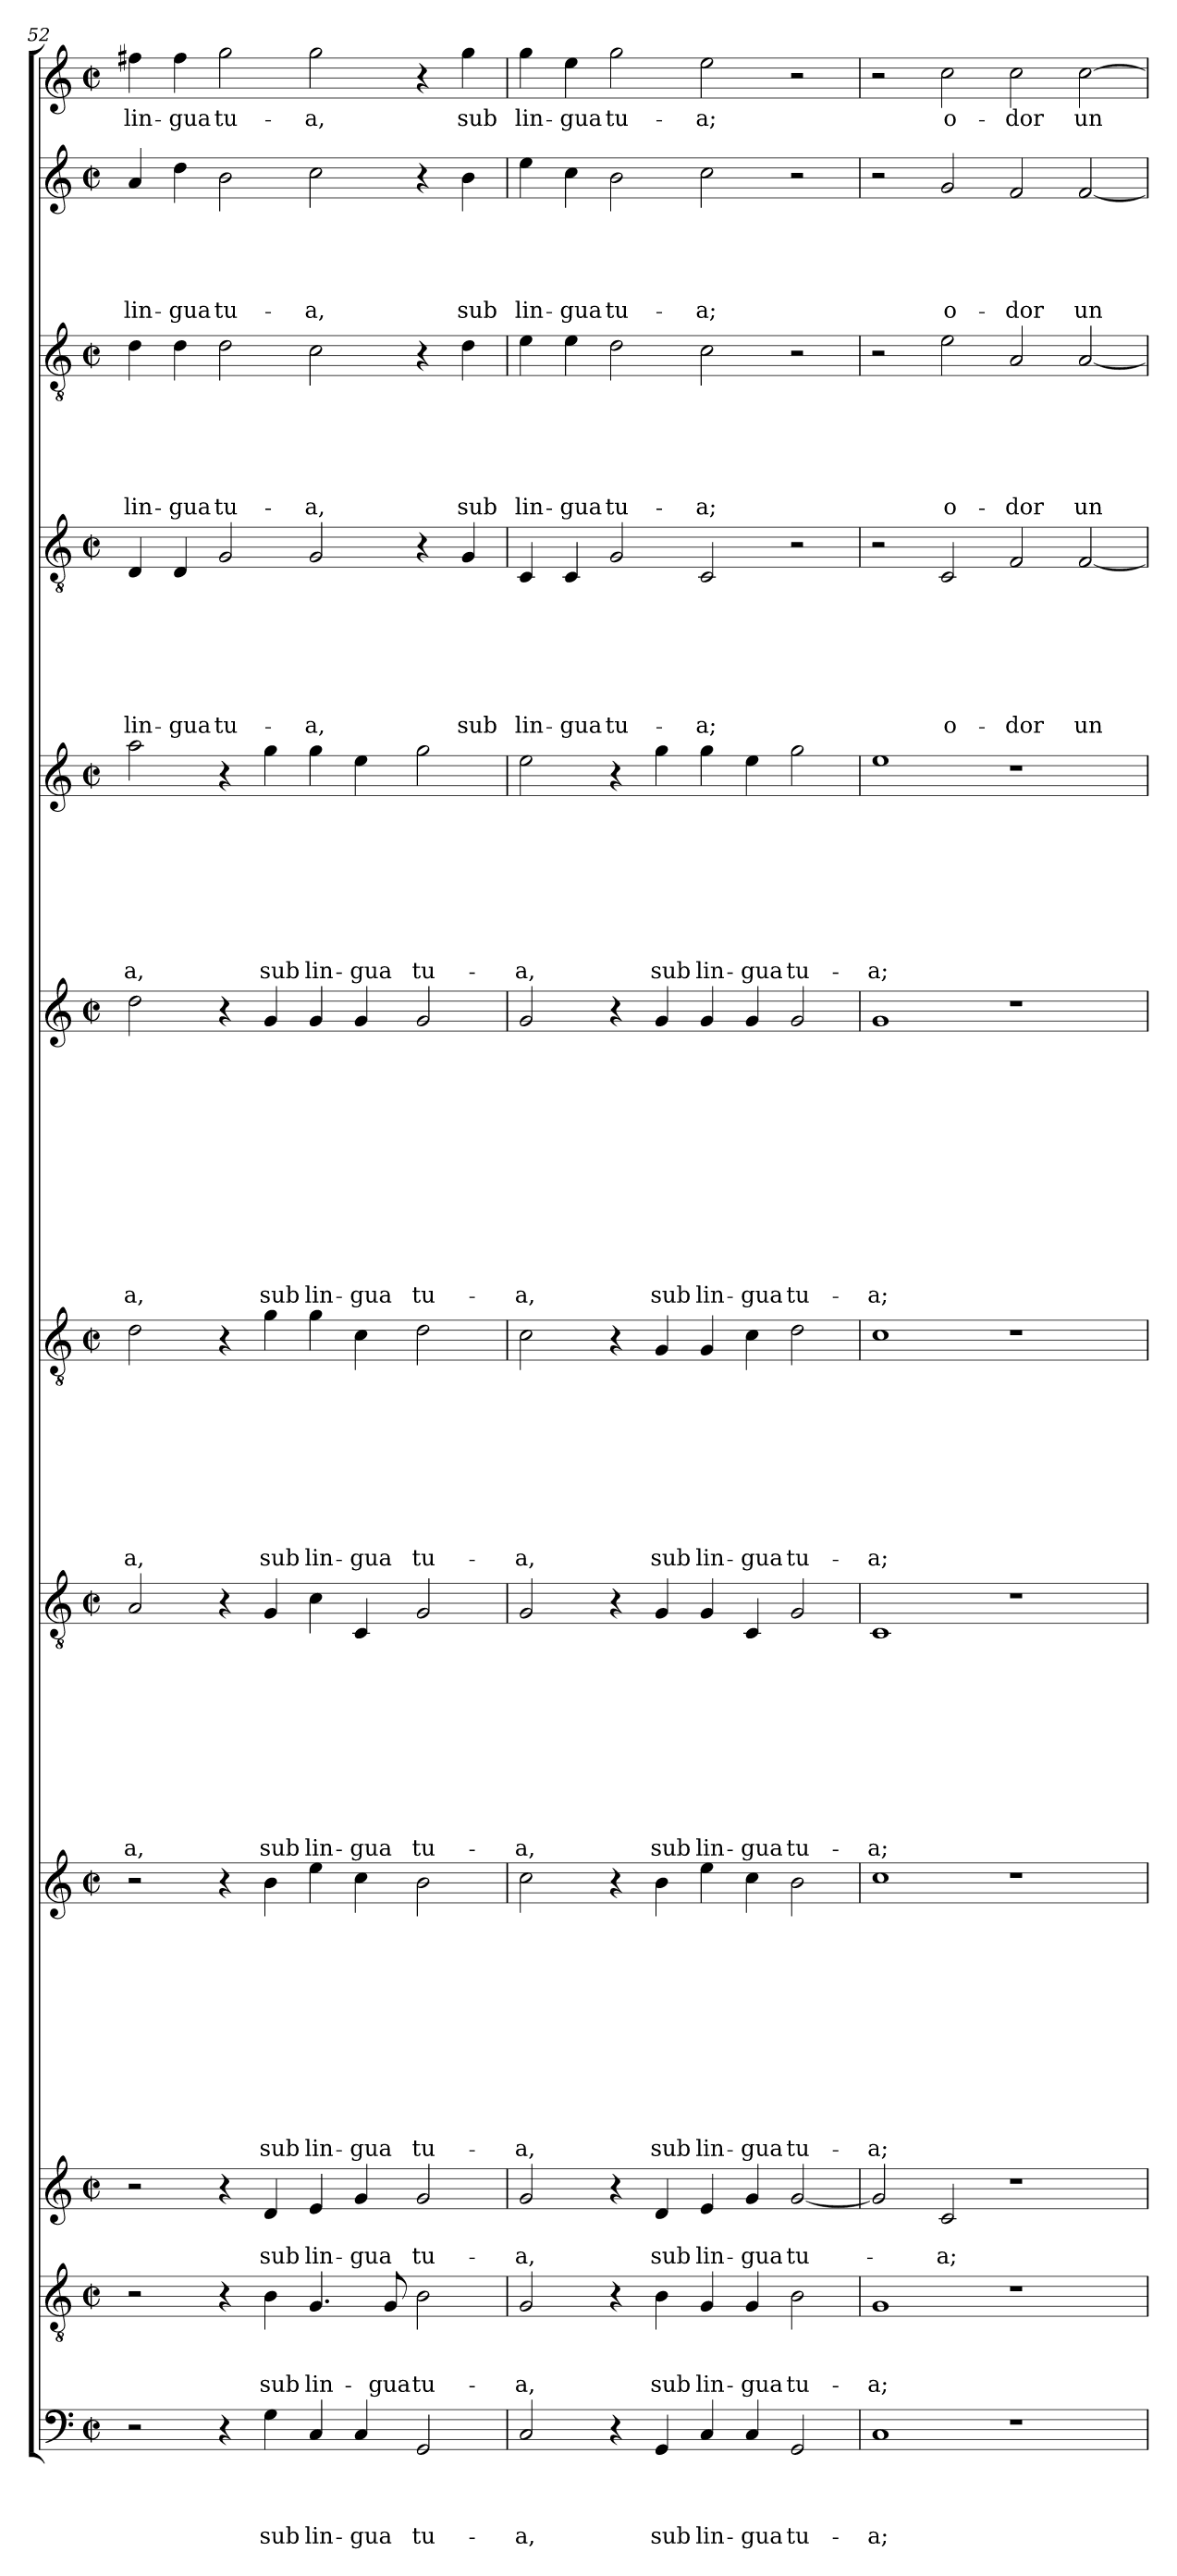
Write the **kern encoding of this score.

**kern	**text	**text	**text	**text	**kern	**text	**text	**text	**kern	**text	**text	**kern	**text	**text	**text	**text	**text	**text	**text	**text	**text	**text	**text	**kern	**text	**text	**text	**text	**text	**text	**text	**text	**text	**text	**kern	**text	**text	**text	**text	**text	**text	**text	**text	**text	**kern	**text	**text	**text	**text	**text	**text	**text	**text	**text	**text	**text	**text	**kern	**text	**text	**text	**text	**text	**text	**text	**text	**kern	**text	**text	**text	**text	**text	**text	**text	**kern	**text	**text	**text	**text	**text	**text	**kern	**text	**text	**text	**text	**text	**kern	**text
*part12	*part12	*part12	*part12	*part12	*part11	*part11	*part11	*part11	*part10	*part10	*part10	*part9	*part9	*part9	*part9	*part9	*part9	*part9	*part9	*part9	*part9	*part9	*part9	*part8	*part8	*part8	*part8	*part8	*part8	*part8	*part8	*part8	*part8	*part8	*part7	*part7	*part7	*part7	*part7	*part7	*part7	*part7	*part7	*part7	*part6	*part6	*part6	*part6	*part6	*part6	*part6	*part6	*part6	*part6	*part6	*part6	*part6	*part5	*part5	*part5	*part5	*part5	*part5	*part5	*part5	*part5	*part4	*part4	*part4	*part4	*part4	*part4	*part4	*part4	*part3	*part3	*part3	*part3	*part3	*part3	*part3	*part2	*part2	*part2	*part2	*part2	*part2	*part1	*part1
*staff12	*staff12	*staff12	*staff12	*staff12	*staff11	*staff11	*staff11	*staff11	*staff10	*staff10	*staff10	*staff9	*staff9	*staff9	*staff9	*staff9	*staff9	*staff9	*staff9	*staff9	*staff9	*staff9	*staff9	*staff8	*staff8	*staff8	*staff8	*staff8	*staff8	*staff8	*staff8	*staff8	*staff8	*staff8	*staff7	*staff7	*staff7	*staff7	*staff7	*staff7	*staff7	*staff7	*staff7	*staff7	*staff6	*staff6	*staff6	*staff6	*staff6	*staff6	*staff6	*staff6	*staff6	*staff6	*staff6	*staff6	*staff6	*staff5	*staff5	*staff5	*staff5	*staff5	*staff5	*staff5	*staff5	*staff5	*staff4	*staff4	*staff4	*staff4	*staff4	*staff4	*staff4	*staff4	*staff3	*staff3	*staff3	*staff3	*staff3	*staff3	*staff3	*staff2	*staff2	*staff2	*staff2	*staff2	*staff2	*staff1	*staff1
*clefF4	*	*	*	*	*clefGv2	*	*	*	*clefG2	*	*	*clefG2	*	*	*	*	*	*	*	*	*	*	*	*clefGv2	*	*	*	*	*	*	*	*	*	*	*clefGv2	*	*	*	*	*	*	*	*	*	*clefG2	*	*	*	*	*	*	*	*	*	*	*	*	*clefG2	*	*	*	*	*	*	*	*	*clefGv2	*	*	*	*	*	*	*	*clefGv2	*	*	*	*	*	*	*clefG2	*	*	*	*	*	*clefG2	*
*k[]	*	*	*	*	*k[]	*	*	*	*k[]	*	*	*k[]	*	*	*	*	*	*	*	*	*	*	*	*k[]	*	*	*	*	*	*	*	*	*	*	*k[]	*	*	*	*	*	*	*	*	*	*k[]	*	*	*	*	*	*	*	*	*	*	*	*	*k[]	*	*	*	*	*	*	*	*	*k[]	*	*	*	*	*	*	*	*k[]	*	*	*	*	*	*	*k[]	*	*	*	*	*	*k[]	*
*C:	*	*	*	*	*C:	*	*	*	*C:	*	*	*C:	*	*	*	*	*	*	*	*	*	*	*	*C:	*	*	*	*	*	*	*	*	*	*	*C:	*	*	*	*	*	*	*	*	*	*C:	*	*	*	*	*	*	*	*	*	*	*	*	*C:	*	*	*	*	*	*	*	*	*C:	*	*	*	*	*	*	*	*C:	*	*	*	*	*	*	*C:	*	*	*	*	*	*C:	*
*M2/2	*	*	*	*	*M2/2	*	*	*	*M2/2	*	*	*M2/2	*	*	*	*	*	*	*	*	*	*	*	*M2/2	*	*	*	*	*	*	*	*	*	*	*M2/2	*	*	*	*	*	*	*	*	*	*M2/2	*	*	*	*	*	*	*	*	*	*	*	*	*M2/2	*	*	*	*	*	*	*	*	*M2/2	*	*	*	*	*	*	*	*M2/2	*	*	*	*	*	*	*M2/2	*	*	*	*	*	*M2/2	*
*met(c|)	*	*	*	*	*met(c|)	*	*	*	*met(c|)	*	*	*met(c|)	*	*	*	*	*	*	*	*	*	*	*	*met(c|)	*	*	*	*	*	*	*	*	*	*	*met(c|)	*	*	*	*	*	*	*	*	*	*met(c|)	*	*	*	*	*	*	*	*	*	*	*	*	*met(c|)	*	*	*	*	*	*	*	*	*met(c|)	*	*	*	*	*	*	*	*met(c|)	*	*	*	*	*	*	*met(c|)	*	*	*	*	*	*met(c|)	*
=52	=52	=52	=52	=52	=52	=52	=52	=52	=52	=52	=52	=52	=52	=52	=52	=52	=52	=52	=52	=52	=52	=52	=52	=52	=52	=52	=52	=52	=52	=52	=52	=52	=52	=52	=52	=52	=52	=52	=52	=52	=52	=52	=52	=52	=52	=52	=52	=52	=52	=52	=52	=52	=52	=52	=52	=52	=52	=52	=52	=52	=52	=52	=52	=52	=52	=52	=52	=52	=52	=52	=52	=52	=52	=52	=52	=52	=52	=52	=52	=52	=52	=52	=52	=52	=52	=52	=52	=52	=52
2r	.	.	.	.	2r	.	.	.	2r	.	.	2r	.	.	.	.	.	.	.	.	.	.	.	2A/	.	.	.	.	.	.	.	.	.	-a,	2d\	.	.	.	.	.	.	.	.	-a,	2dd\	.	.	.	.	.	.	.	.	.	.	.	-a,	2aa\	.	.	.	.	.	.	.	-a,	4D/	.	.	.	.	.	.	lin-	4d\	.	.	.	.	.	lin-	4a/	.	.	.	.	lin-	4ff#X\	lin-
.	.	.	.	.	.	.	.	.	.	.	.	.	.	.	.	.	.	.	.	.	.	.	.	.	.	.	.	.	.	.	.	.	.	.	.	.	.	.	.	.	.	.	.	.	.	.	.	.	.	.	.	.	.	.	.	.	.	.	.	.	.	.	.	.	.	.	4D/	.	.	.	.	.	.	-gua	4d\	.	.	.	.	.	-gua	4dd\	.	.	.	.	-gua	4ff#\	-gua
4r	.	.	.	.	4r	.	.	.	4r	.	.	4r	.	.	.	.	.	.	.	.	.	.	.	4r	.	.	.	.	.	.	.	.	.	.	4r	.	.	.	.	.	.	.	.	.	4r	.	.	.	.	.	.	.	.	.	.	.	.	4r	.	.	.	.	.	.	.	.	2G/	.	.	.	.	.	.	tu-	2d\	.	.	.	.	.	tu-	2b\	.	.	.	.	tu-	2gg\	tu-
4G\	.	.	.	sub	4B\	.	.	sub	4d/	.	sub	4b\	.	.	.	.	.	.	.	.	.	.	sub	4G/	.	.	.	.	.	.	.	.	.	sub	4g\	.	.	.	.	.	.	.	.	sub	4g/	.	.	.	.	.	.	.	.	.	.	.	sub	4gg\	.	.	.	.	.	.	.	sub	.	.	.	.	.	.	.	.	.	.	.	.	.	.	.	.	.	.	.	.	.	.	.
4C/	.	.	.	lin-	4.G/	.	.	lin-	4e/	.	lin-	4ee\	.	.	.	.	.	.	.	.	.	.	lin-	4c\	.	.	.	.	.	.	.	.	.	lin-	4g\	.	.	.	.	.	.	.	.	lin-	4g/	.	.	.	.	.	.	.	.	.	.	.	lin-	4gg\	.	.	.	.	.	.	.	lin-	2G/	.	.	.	.	.	.	-a,	2c\	.	.	.	.	.	-a,	2cc\	.	.	.	.	-a,	2gg\	-a,
4C/	.	.	.	-gua	.	.	.	.	4g/	.	-gua	4cc\	.	.	.	.	.	.	.	.	.	.	-gua	4C/	.	.	.	.	.	.	.	.	.	-gua	4c\	.	.	.	.	.	.	.	.	-gua	4g/	.	.	.	.	.	.	.	.	.	.	.	-gua	4ee\	.	.	.	.	.	.	.	-gua	.	.	.	.	.	.	.	.	.	.	.	.	.	.	.	.	.	.	.	.	.	.	.
.	.	.	.	.	8G/	.	.	-gua	.	.	.	.	.	.	.	.	.	.	.	.	.	.	.	.	.	.	.	.	.	.	.	.	.	.	.	.	.	.	.	.	.	.	.	.	.	.	.	.	.	.	.	.	.	.	.	.	.	.	.	.	.	.	.	.	.	.	.	.	.	.	.	.	.	.	.	.	.	.	.	.	.	.	.	.	.	.	.	.	.
2GG/	.	.	.	tu-	2B\	.	.	tu-	2g/	.	tu-	2b\	.	.	.	.	.	.	.	.	.	.	tu-	2G/	.	.	.	.	.	.	.	.	.	tu-	2d\	.	.	.	.	.	.	.	.	tu-	2g/	.	.	.	.	.	.	.	.	.	.	.	tu-	2gg\	.	.	.	.	.	.	.	tu-	4r	.	.	.	.	.	.	.	4r	.	.	.	.	.	.	4r	.	.	.	.	.	4r	.
.	.	.	.	.	.	.	.	.	.	.	.	.	.	.	.	.	.	.	.	.	.	.	.	.	.	.	.	.	.	.	.	.	.	.	.	.	.	.	.	.	.	.	.	.	.	.	.	.	.	.	.	.	.	.	.	.	.	.	.	.	.	.	.	.	.	.	4G/	.	.	.	.	.	.	sub	4d\	.	.	.	.	.	sub	4b\	.	.	.	.	sub	4gg\	sub
=53	=53	=53	=53	=53	=53	=53	=53	=53	=53	=53	=53	=53	=53	=53	=53	=53	=53	=53	=53	=53	=53	=53	=53	=53	=53	=53	=53	=53	=53	=53	=53	=53	=53	=53	=53	=53	=53	=53	=53	=53	=53	=53	=53	=53	=53	=53	=53	=53	=53	=53	=53	=53	=53	=53	=53	=53	=53	=53	=53	=53	=53	=53	=53	=53	=53	=53	=53	=53	=53	=53	=53	=53	=53	=53	=53	=53	=53	=53	=53	=53	=53	=53	=53	=53	=53	=53	=53	=53	=53
2C/	.	.	.	-a,	2G/	.	.	-a,	2g/	.	-a,	2cc\	.	.	.	.	.	.	.	.	.	.	-a,	2G/	.	.	.	.	.	.	.	.	.	-a,	2c\	.	.	.	.	.	.	.	.	-a,	2g/	.	.	.	.	.	.	.	.	.	.	.	-a,	2ee\	.	.	.	.	.	.	.	-a,	4C/	.	.	.	.	.	.	lin-	4e\	.	.	.	.	.	lin-	4ee\	.	.	.	.	lin-	4gg\	lin-
.	.	.	.	.	.	.	.	.	.	.	.	.	.	.	.	.	.	.	.	.	.	.	.	.	.	.	.	.	.	.	.	.	.	.	.	.	.	.	.	.	.	.	.	.	.	.	.	.	.	.	.	.	.	.	.	.	.	.	.	.	.	.	.	.	.	.	4C/	.	.	.	.	.	.	-gua	4e\	.	.	.	.	.	-gua	4cc\	.	.	.	.	-gua	4ee\	-gua
4r	.	.	.	.	4r	.	.	.	4r	.	.	4r	.	.	.	.	.	.	.	.	.	.	.	4r	.	.	.	.	.	.	.	.	.	.	4r	.	.	.	.	.	.	.	.	.	4r	.	.	.	.	.	.	.	.	.	.	.	.	4r	.	.	.	.	.	.	.	.	2G/	.	.	.	.	.	.	tu-	2d\	.	.	.	.	.	tu-	2b\	.	.	.	.	tu-	2gg\	tu-
4GG/	.	.	.	sub	4B\	.	.	sub	4d/	.	sub	4b\	.	.	.	.	.	.	.	.	.	.	sub	4G/	.	.	.	.	.	.	.	.	.	sub	4G/	.	.	.	.	.	.	.	.	sub	4g/	.	.	.	.	.	.	.	.	.	.	.	sub	4gg\	.	.	.	.	.	.	.	sub	.	.	.	.	.	.	.	.	.	.	.	.	.	.	.	.	.	.	.	.	.	.	.
4C/	.	.	.	lin-	4G/	.	.	lin-	4e/	.	lin-	4ee\	.	.	.	.	.	.	.	.	.	.	lin-	4G/	.	.	.	.	.	.	.	.	.	lin-	4G/	.	.	.	.	.	.	.	.	lin-	4g/	.	.	.	.	.	.	.	.	.	.	.	lin-	4gg\	.	.	.	.	.	.	.	lin-	2C/	.	.	.	.	.	.	-a;	2c\	.	.	.	.	.	-a;	2cc\	.	.	.	.	-a;	2ee\	-a;
4C/	.	.	.	-gua	4G/	.	.	-gua	4g/	.	-gua	4cc\	.	.	.	.	.	.	.	.	.	.	-gua	4C/	.	.	.	.	.	.	.	.	.	-gua	4c\	.	.	.	.	.	.	.	.	-gua	4g/	.	.	.	.	.	.	.	.	.	.	.	-gua	4ee\	.	.	.	.	.	.	.	-gua	.	.	.	.	.	.	.	.	.	.	.	.	.	.	.	.	.	.	.	.	.	.	.
2GG/	.	.	.	tu-	2B\	.	.	tu-	[2g/	.	tu-	2b\	.	.	.	.	.	.	.	.	.	.	tu-	2G/	.	.	.	.	.	.	.	.	.	tu-	2d\	.	.	.	.	.	.	.	.	tu-	2g/	.	.	.	.	.	.	.	.	.	.	.	tu-	2gg\	.	.	.	.	.	.	.	tu-	2r	.	.	.	.	.	.	.	2r	.	.	.	.	.	.	2r	.	.	.	.	.	2r	.
=54	=54	=54	=54	=54	=54	=54	=54	=54	=54	=54	=54	=54	=54	=54	=54	=54	=54	=54	=54	=54	=54	=54	=54	=54	=54	=54	=54	=54	=54	=54	=54	=54	=54	=54	=54	=54	=54	=54	=54	=54	=54	=54	=54	=54	=54	=54	=54	=54	=54	=54	=54	=54	=54	=54	=54	=54	=54	=54	=54	=54	=54	=54	=54	=54	=54	=54	=54	=54	=54	=54	=54	=54	=54	=54	=54	=54	=54	=54	=54	=54	=54	=54	=54	=54	=54	=54	=54	=54	=54
1C	.	.	.	-a;	1G	.	.	-a;	2g/]	.	.	1cc	.	.	.	.	.	.	.	.	.	.	-a;	1C	.	.	.	.	.	.	.	.	.	-a;	1c	.	.	.	.	.	.	.	.	-a;	1g	.	.	.	.	.	.	.	.	.	.	.	-a;	1ee	.	.	.	.	.	.	.	-a;	2r	.	.	.	.	.	.	.	2r	.	.	.	.	.	.	2r	.	.	.	.	.	2r	.
.	.	.	.	.	.	.	.	.	2c/	.	-a;	.	.	.	.	.	.	.	.	.	.	.	.	.	.	.	.	.	.	.	.	.	.	.	.	.	.	.	.	.	.	.	.	.	.	.	.	.	.	.	.	.	.	.	.	.	.	.	.	.	.	.	.	.	.	.	2C/	.	.	.	.	.	.	o-	2e\	.	.	.	.	.	o-	2g/	.	.	.	.	o-	2cc\	o-
1r	.	.	.	.	1r	.	.	.	1r	.	.	1r	.	.	.	.	.	.	.	.	.	.	.	1r	.	.	.	.	.	.	.	.	.	.	1r	.	.	.	.	.	.	.	.	.	1r	.	.	.	.	.	.	.	.	.	.	.	.	1r	.	.	.	.	.	.	.	.	2F/	.	.	.	.	.	.	-dor	2A/	.	.	.	.	.	-dor	2f/	.	.	.	.	-dor	2cc\	-dor
.	.	.	.	.	.	.	.	.	.	.	.	.	.	.	.	.	.	.	.	.	.	.	.	.	.	.	.	.	.	.	.	.	.	.	.	.	.	.	.	.	.	.	.	.	.	.	.	.	.	.	.	.	.	.	.	.	.	.	.	.	.	.	.	.	.	.	[2F/	.	.	.	.	.	.	un-	[2A/	.	.	.	.	.	un-	[2f/	.	.	.	.	un-	[2cc\	un-
=	=	=	=	=	=	=	=	=	=	=	=	=	=	=	=	=	=	=	=	=	=	=	=	=	=	=	=	=	=	=	=	=	=	=	=	=	=	=	=	=	=	=	=	=	=	=	=	=	=	=	=	=	=	=	=	=	=	=	=	=	=	=	=	=	=	=	=	=	=	=	=	=	=	=	=	=	=	=	=	=	=	=	=	=	=	=	=	=	=
*-	*-	*-	*-	*-	*-	*-	*-	*-	*-	*-	*-	*-	*-	*-	*-	*-	*-	*-	*-	*-	*-	*-	*-	*-	*-	*-	*-	*-	*-	*-	*-	*-	*-	*-	*-	*-	*-	*-	*-	*-	*-	*-	*-	*-	*-	*-	*-	*-	*-	*-	*-	*-	*-	*-	*-	*-	*-	*-	*-	*-	*-	*-	*-	*-	*-	*-	*-	*-	*-	*-	*-	*-	*-	*-	*-	*-	*-	*-	*-	*-	*-	*-	*-	*-	*-	*-	*-	*-	*-
